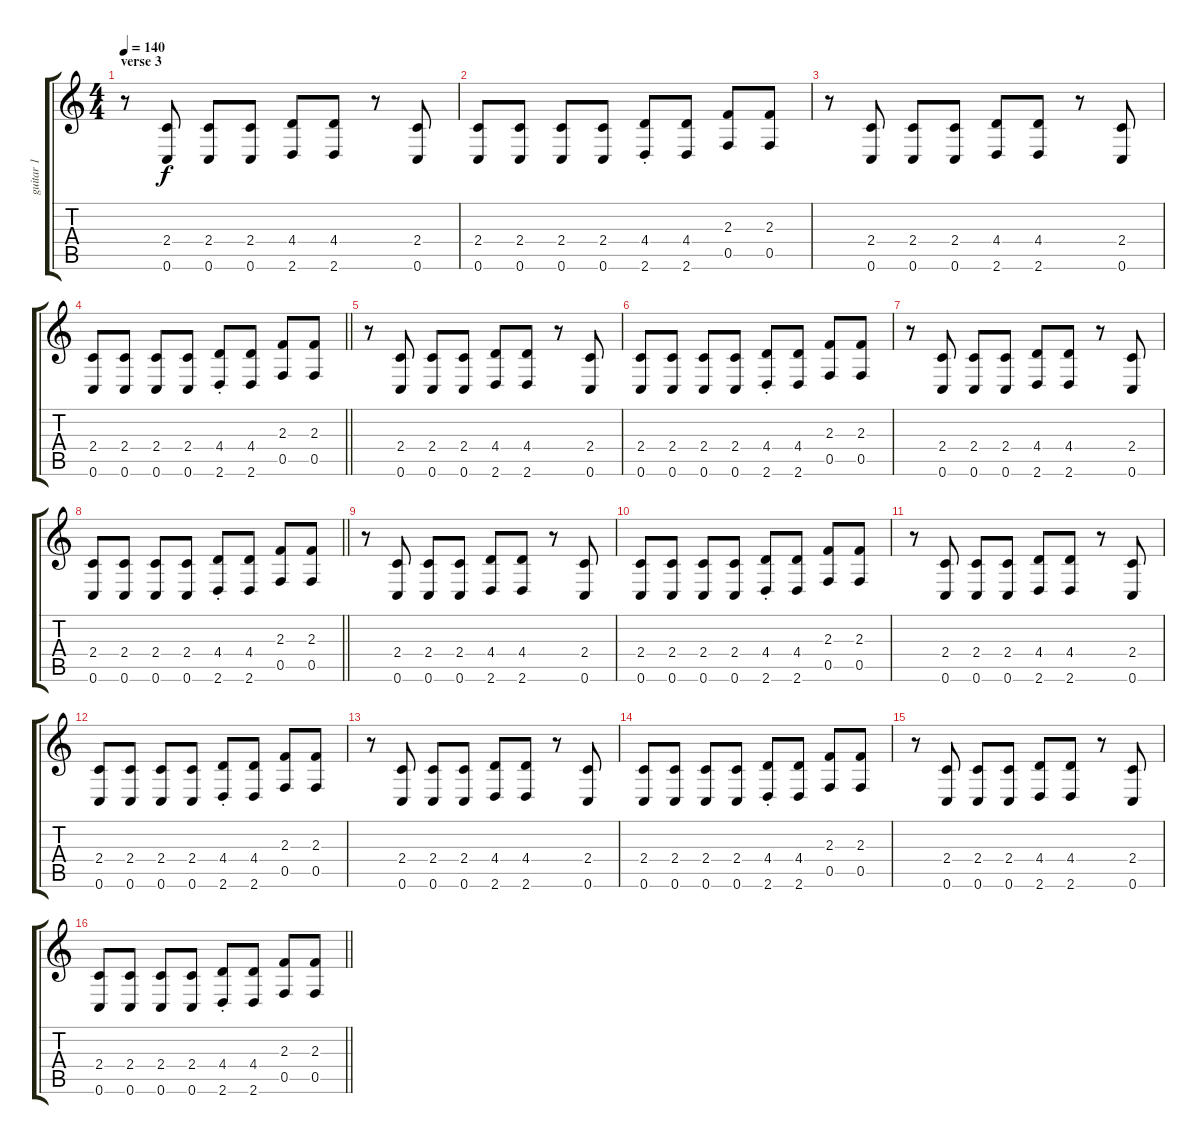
\track ("guitar 1" "guitar 1") {instrument electricguitarjazz}
\staff {score tabs}
\tuning (C4 G3 Eb3 Bb2 F2 C2) {hide}
\ts (4 4)
\section ("" "verse 3")
\tempo 140
\clef g2
\ks c
r.8{dy f} (2.4 0.6).8 (2.4 0.6).8 (2.4 0.6).8 (4.4 2.6).8 (4.4 2.6).8 r.8 (2.4 0.6).8 |
(2.4 0.6).8 (2.4 0.6).8 (2.4 0.6).8 (2.4 0.6).8 (4.4{st} 2.6{st}).8 (4.4 2.6).8 (2.3 0.5).8 (2.3 0.5).8 |
r.8 (2.4 0.6).8 (2.4 0.6).8 (2.4 0.6).8 (4.4 2.6).8 (4.4 2.6).8 r.8 (2.4 0.6).8 |
\barLineRight lightlight
(2.4 0.6).8 (2.4 0.6).8 (2.4 0.6).8 (2.4 0.6).8 (4.4{st} 2.6{st}).8 (4.4 2.6).8 (2.3 0.5).8 (2.3 0.5).8 |
r.8 (2.4 0.6).8 (2.4 0.6).8 (2.4 0.6).8 (4.4 2.6).8 (4.4 2.6).8 r.8 (2.4 0.6).8 |
(2.4 0.6).8 (2.4 0.6).8 (2.4 0.6).8 (2.4 0.6).8 (4.4{st} 2.6{st}).8 (4.4 2.6).8 (2.3 0.5).8 (2.3 0.5).8 |
r.8 (2.4 0.6).8 (2.4 0.6).8 (2.4 0.6).8 (4.4 2.6).8 (4.4 2.6).8 r.8 (2.4 0.6).8 |
\barLineRight lightlight
(2.4 0.6).8 (2.4 0.6).8 (2.4 0.6).8 (2.4 0.6).8 (4.4{st} 2.6{st}).8 (4.4 2.6).8 (2.3 0.5).8 (2.3 0.5).8 |
r.8 (2.4 0.6).8 (2.4 0.6).8 (2.4 0.6).8 (4.4 2.6).8 (4.4 2.6).8 r.8 (2.4 0.6).8 |
(2.4 0.6).8 (2.4 0.6).8 (2.4 0.6).8 (2.4 0.6).8 (4.4{st} 2.6{st}).8 (4.4 2.6).8 (2.3 0.5).8 (2.3 0.5).8 |
r.8 (2.4 0.6).8 (2.4 0.6).8 (2.4 0.6).8 (4.4 2.6).8 (4.4 2.6).8 r.8 (2.4 0.6).8 |
(2.4 0.6).8 (2.4 0.6).8 (2.4 0.6).8 (2.4 0.6).8 (4.4{st} 2.6{st}).8 (4.4 2.6).8 (2.3 0.5).8 (2.3 0.5).8 |
r.8 (2.4 0.6).8 (2.4 0.6).8 (2.4 0.6).8 (4.4 2.6).8 (4.4 2.6).8 r.8 (2.4 0.6).8 |
(2.4 0.6).8 (2.4 0.6).8 (2.4 0.6).8 (2.4 0.6).8 (4.4{st} 2.6{st}).8 (4.4 2.6).8 (2.3 0.5).8 (2.3 0.5).8 |
r.8 (2.4 0.6).8 (2.4 0.6).8 (2.4 0.6).8 (4.4 2.6).8 (4.4 2.6).8 r.8 (2.4 0.6).8 |
\barLineRight lightlight
(2.4 0.6).8 (2.4 0.6).8 (2.4 0.6).8 (2.4 0.6).8 (4.4{st} 2.6{st}).8 (4.4 2.6).8 (2.3 0.5).8 (2.3 0.5).8
